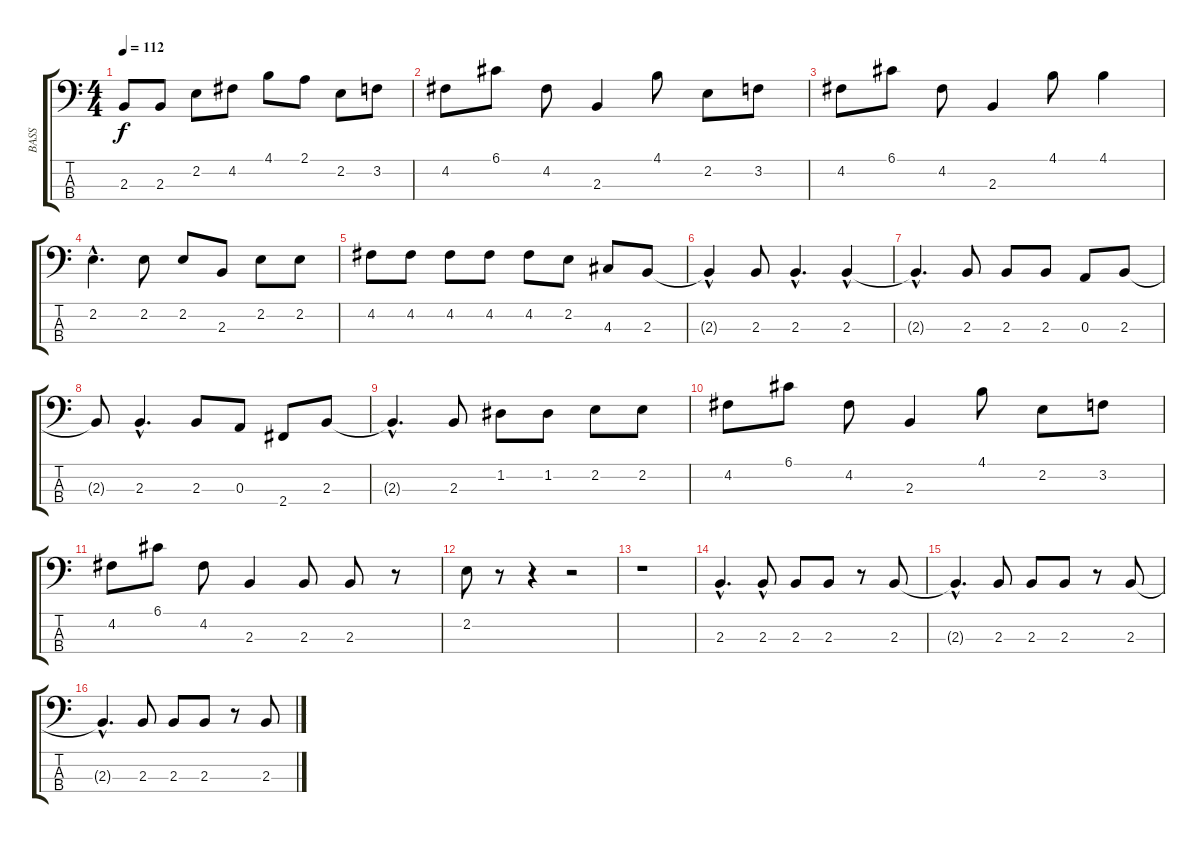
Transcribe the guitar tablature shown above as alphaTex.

\track ("BASS" "BASS") {instrument acousticguitarnylon}
\staff {score tabs}
\tuning (G2 D2 A1 E1) {hide}
\ts (4 4)
\tempo 112
\clef f4
\ks c
2.3{t}.8{dy f} 2.3.8 2.2.8 4.2.8 4.1.8 2.1.8 2.2.8 3.2.8 |
4.2.8 6.1.8 4.2.8 2.3.4 4.1.8 2.2.8 3.2.8 |
4.2.8 6.1.8 4.2.8 2.3.4 4.1.8 4.1.4 |
2.2{hac}.4{d} 2.2.8 2.2.8 2.3.8 2.2.8 2.2.8 |
4.2.8 4.2.8 4.2.8 4.2.8 4.2.8 2.2.8 4.3.8 2.3.8 |
2.3{hac t}.4 2.3.8 2.3{hac}.4{d} 2.3{hac}.4 |
2.3{hac t}.4{d} 2.3.8 2.3.8 2.3.8 0.3.8 2.3.8 |
2.3{t}.8 2.3{hac}.4{d} 2.3.8 0.3.8 2.4.8 2.3.8 |
2.3{hac t}.4{d} 2.3.8 1.2.8 1.2.8 2.2.8 2.2.8 |
4.2.8 6.1.8 4.2.8 2.3.4 4.1.8 2.2.8 3.2.8 |
4.2.8 6.1.8 4.2.8 2.3.4 2.3.8 2.3.8 r.8 |
2.2.8 r.8 r.4 r.2 |
r.1 |
2.3{hac}.4{d} 2.3{hac}.8 2.3.8 2.3.8 r.8 2.3.8 |
2.3{hac t}.4{d} 2.3.8 2.3.8 2.3.8 r.8 2.3.8 |
2.3{hac t}.4{d} 2.3.8 2.3.8 2.3.8 r.8 2.3.8
